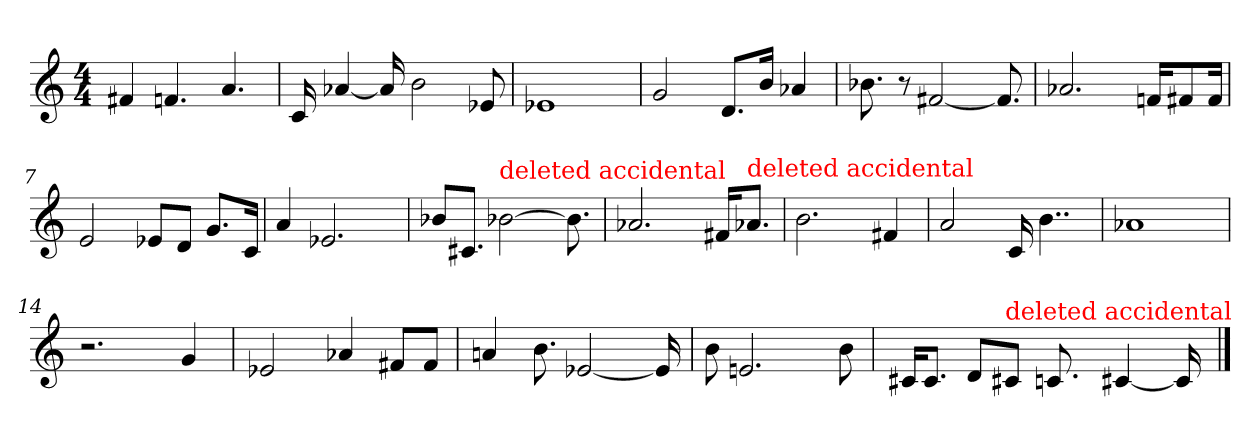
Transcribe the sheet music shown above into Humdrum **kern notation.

**kern
*part1
*staff1
*clefG2
*M4/4
=1
4f#X
4.fn
4.a
=2
16c
[4a-X
16a-]
2b
8e-X
=3
1e-X
=4
2g
8.d/L
16b/Jk
4a-X
=5
8.b-X
8r
[2f#X
8.f#]
=6
2.a-X
16fn/KL
8f#X/
16f#/Jk
=7
2e
8e-X/L
8d/J
8.g/L
16c/Jk
=8
4a
2.e-X
=9
8b-X/L
8.c#X/J
!LO:TX:color=#FF0000:t=deleted accidental
[2b-Xi
8.b-]
=10
2.a-X
16f#X/KL
!LO:TX:color=#FF0000:t=deleted accidental
8.a-Xi/J
=11
2.b
4f#X
=12
2a
16c
4..b
=13
1a-X
=14
2.r
4g
=15
2e-X
4a-X
8f#X/L
8f#/J
=16
4an
8.b
[2e-X
16e-]
=17
8b
2.en
8b
=18
16c#X/KL
8.c#/J
8d/L
!LO:TX:color=#FF0000:t=deleted accidental
8c#Xi/J
8.cn
[4c#X
16c#]
==
*-
